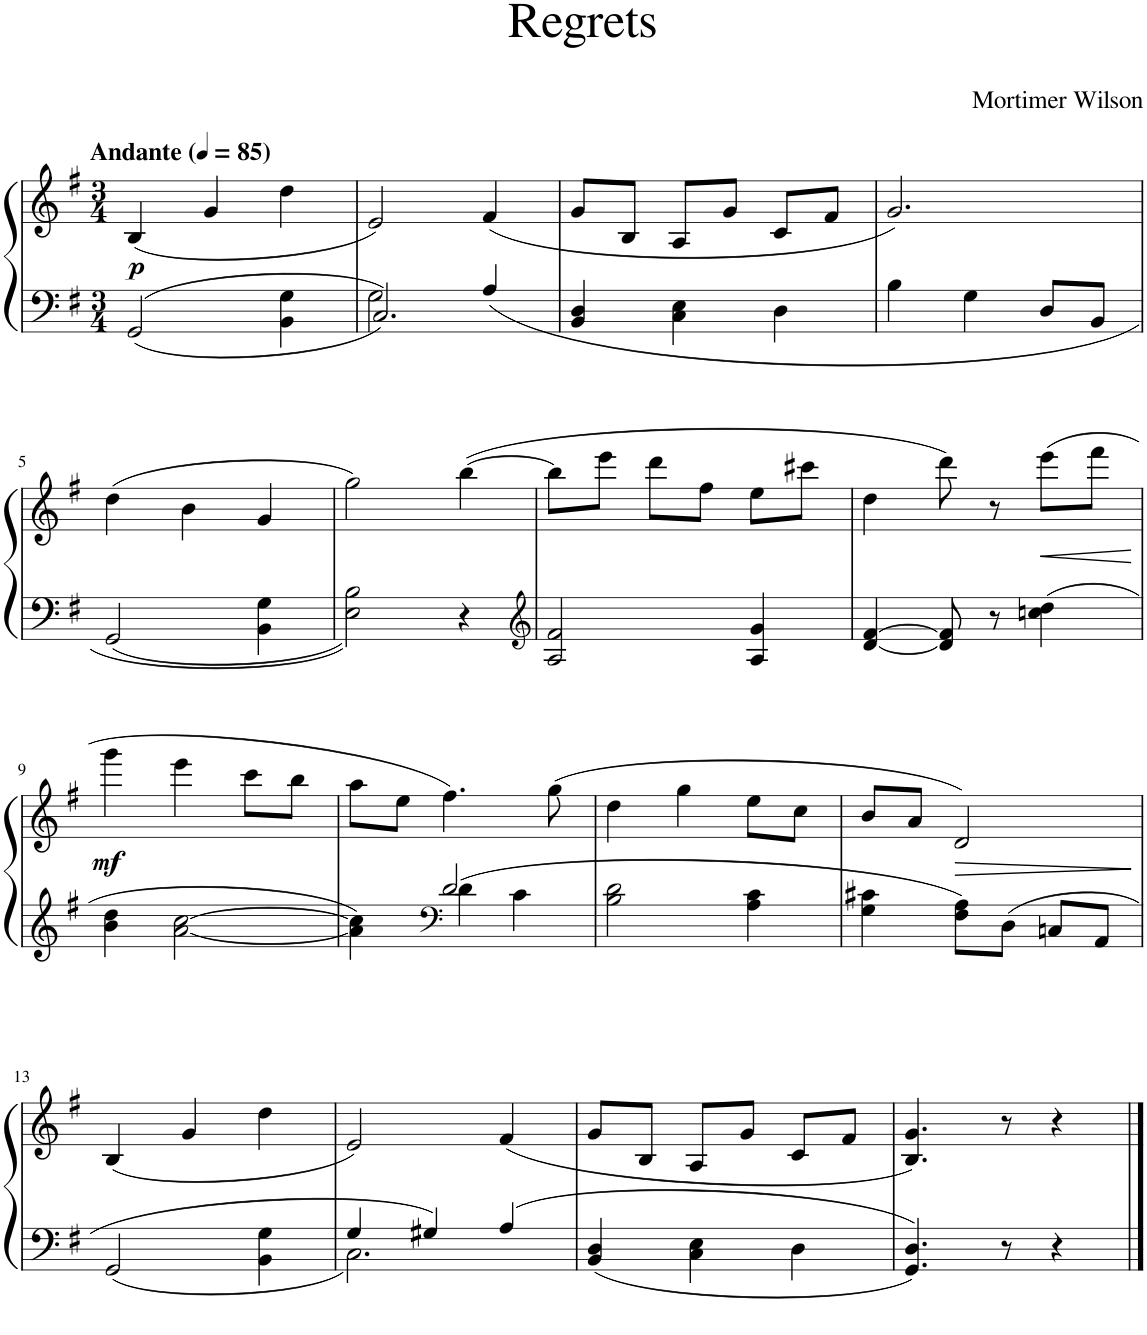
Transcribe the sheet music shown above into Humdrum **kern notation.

**kern	**kern	**dynam
*part1	*part1	*part1
*staff2	*staff1	*staff1/2
*I"Piano	*	*
*I'Pno.	*	*
*clefF4	*clefG2	*
*k[f#]	*k[f#]	*
*M3/4	*M3/4	*
*MM85	*MM85	*
=1	=1	=1
!	!LO:TX:a:B:t=Andante	!
!	!	!LO:DY:b
2GG/	(<4B/	p
.	4g/	.
4BB\ 4G\	4dd\	.
=2	=2	=2
*^	*	*
2.C/	2G\	2e/)	.
.	4A/	(<4f#/	.
*v	*v	*	*
=3	=3	=3
4BB/ 4D/	8g/L	.
.	8B/J	.
4C\ 4E\	8A/L	.
.	8g/J	.
4D\	8c/L	.
.	8f#/J	.
=4	=4	=4
4B\	2.g/)	.
4G\	.	.
8D/L	.	.
8BB/J	.	.
!!LO:LB:g=z
=5	=5	=5
2GG/	(4dd\	.
.	4b\	.
4BB\ 4G\	4g/	.
=6	=6	=6
2E\ 2B\	2gg\)	.
4r	([4bb\	.
=7	=7	=7
*clefG2	*	*
2A/ 2f#/	8bb\L]	.
.	8eee\J	.
.	8ddd\L	.
.	8ff#\J	.
4A/ 4g/	8ee\L	.
.	8ccc#X\J	.
=8	=8	=8
[4d/ [4f#/	4dd\	.
8d/] 8f#/]	8ddd\)	.
8r	8r	.
!	!	!LO:HP:b
4ccn\ 4dd\	(8eee\L	<
.	8fff#\J	.
.	.	[
!!LO:LB:g=z
=9	=9	=9
!	!	!LO:DY:b
4b\ 4dd\	4ggg\	mf
[2a\ [>2cc\	4eee\	.
.	8ccc\L	.
.	8bb\J	.
=10	=10	=10
*^	*	*
4a\] 4cc\]	4ryy	8aa\L	.
.	.	8ee\J	.
*clefF4	*	*	*
2d/	4d\	4.ff#\)	.
.	4c\	.	.
.	.	(8gg\	.
*v	*v	*	*
=11	=11	=11
2B\ 2d\	4dd\	.
.	4gg\	.
4A\ 4c\	8ee\L	.
.	8cc\J	.
=12	=12	=12
4G\ 4c#X\	8b/L	.
.	8a/J	.
!	!	!LO:HP:b
8F#\ 8A\L	2d/)	>
8D\J	.	.
8Cn/L	.	.
8AA/J	.	.
.	.	]
!!LO:LB:g=z
=13	=13	=13
2GG/	(<4B/	.
.	4g/	.
4BB\ 4G\	4dd\	.
=14	=14	=14
*^	*	*
4G/	2.C\	2e/)	.
4G#X/	.	.	.
4A/	.	(<4f#/	.
*v	*v	*	*
=15	=15	=15
4BB/ 4D/	8g/L	.
.	8B/J	.
4C\ 4E\	8A/L	.
.	8g/J	.
4D\	8c/L	.
.	8f#/J	.
=16	=16	=16
4.GG/ 4.D/	4.B/ 4.g/)	.
8r	8r	.
4r	4r	.
==	==	==
*-	*-	*-
